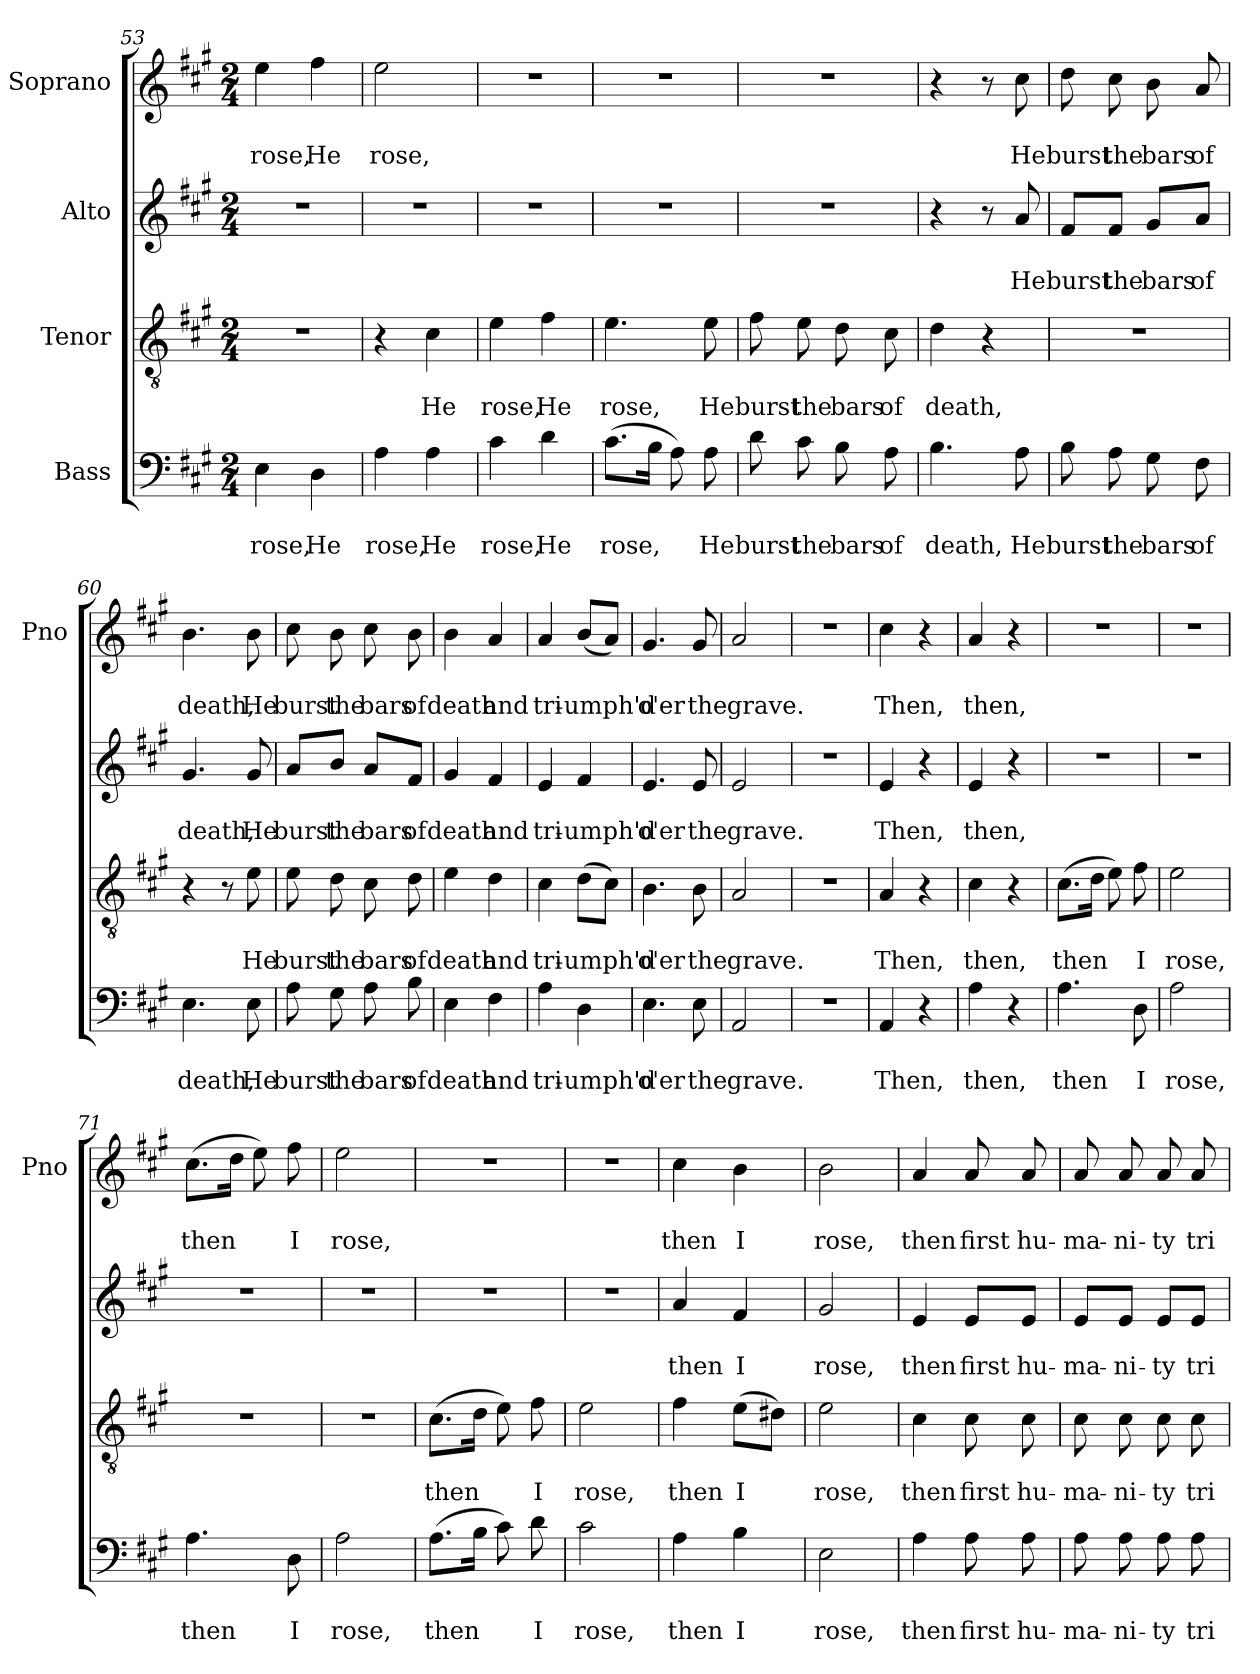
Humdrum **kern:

**kern	**text	**text	**kern	**text	**text	**kern	**text	**text	**kern	**text	**text
*part4	*part4	*part4	*part3	*part3	*part3	*part2	*part2	*part2	*part1	*part1	*part1
*staff4	*staff4	*staff4	*staff3	*staff3	*staff3	*staff2	*staff2	*staff2	*staff1	*staff1	*staff1
*I"Bass	*	*	*I"Tenor	*	*	*I"Alto	*	*	*I"Soprano	*	*
*	*	*	*	*	*	*	*	*	*I'Pno	*	*
*clefF4	*	*	*clefGv2	*	*	*clefG2	*	*	*clefG2	*	*
*k[f#c#g#]	*	*	*k[f#c#g#]	*	*	*k[f#c#g#]	*	*	*k[f#c#g#]	*	*
*A:	*	*	*A:	*	*	*A:	*	*	*A:	*	*
*M2/4	*	*	*M2/4	*	*	*M2/4	*	*	*M2/4	*	*
=53	=53	=53	=53	=53	=53	=53	=53	=53	=53	=53	=53
4E\	.	rose,	2r	.	.	2r	.	.	4ee\	.	rose,
4D\	.	He	.	.	.	.	.	.	4ff#\	.	He
=54	=54	=54	=54	=54	=54	=54	=54	=54	=54	=54	=54
4A\	.	rose,	4r	.	.	2r	.	.	2ee\	.	rose,
4A\	.	He	4c#\	.	He	.	.	.	.	.	.
=55	=55	=55	=55	=55	=55	=55	=55	=55	=55	=55	=55
4c#\	.	rose,	4e\	.	rose,	2r	.	.	2r	.	.
4d\	.	He	4f#\	.	He	.	.	.	.	.	.
!!LO:LB:g=z
=56	=56	=56	=56	=56	=56	=56	=56	=56	=56	=56	=56
(8.c#\L	.	rose,	4.e\	.	rose,	2r	.	.	2r	.	.
16B\Jk	.	.	.	.	.	.	.	.	.	.	.
8A\)	.	.	.	.	.	.	.	.	.	.	.
8A\	.	He	8e\	.	He	.	.	.	.	.	.
=57	=57	=57	=57	=57	=57	=57	=57	=57	=57	=57	=57
8d\	.	burst	8f#\	.	burst	2r	.	.	2r	.	.
8c#\	.	the	8e\	.	the	.	.	.	.	.	.
8B\	.	bars	8d\	.	bars	.	.	.	.	.	.
8A\	.	of	8c#\	.	of	.	.	.	.	.	.
=58	=58	=58	=58	=58	=58	=58	=58	=58	=58	=58	=58
4.B\	.	death,	4d\	.	death,	4r	.	.	4r	.	.
.	.	.	4r	.	.	8r	.	.	8r	.	.
8A\	.	He	.	.	.	8a/	.	He	8cc#\	.	He
=59	=59	=59	=59	=59	=59	=59	=59	=59	=59	=59	=59
8B\	.	burst	2r	.	.	8f#/L	.	burst	8dd\	.	burst
8A\	.	the	.	.	.	8f#/J	.	the	8cc#\	.	the
8G#\	.	bars	.	.	.	8g#/L	.	bars	8b\	.	bars
8F#\	.	of	.	.	.	8a/J	.	of	8a/	.	of
=60	=60	=60	=60	=60	=60	=60	=60	=60	=60	=60	=60
4.E\	.	death,	4r	.	.	4.g#/	.	death,	4.b\	.	death,
.	.	.	8r	.	.	.	.	.	.	.	.
8E\	.	He	8e\	.	He	8g#/	.	He	8b\	.	He
=61	=61	=61	=61	=61	=61	=61	=61	=61	=61	=61	=61
8A\	.	burst	8e\	.	burst	8a/L	.	burst	8cc#\	.	burst
8G#\	.	the	8d\	.	the	8b/J	.	the	8b\	.	the
8A\	.	bars	8c#\	.	bars	8a/L	.	bars	8cc#\	.	bars
8B\	.	of	8d\	.	of	8f#/J	.	of	8b\	.	of
!!LO:PB:g=z
=62	=62	=62	=62	=62	=62	=62	=62	=62	=62	=62	=62
4E\	.	death	4e\	.	death	4g#/	.	death	4b\	.	death
4F#\	.	and	4d\	.	and	4f#/	.	and	4a/	.	and
=63	=63	=63	=63	=63	=63	=63	=63	=63	=63	=63	=63
4A\	.	tri-	4c#\	.	tri-	4e/	.	tri-	4a/	.	tri-
4D\	.	-umph'd	(8d\L	.	-umph'd	4f#/	.	-umph'd	(8b/L	.	-umph'd
.	.	.	8c#\J)	.	.	.	.	.	8a/J)	.	.
=64	=64	=64	=64	=64	=64	=64	=64	=64	=64	=64	=64
4.E\	.	o'er	4.B\	.	o'er	4.e/	.	o'er	4.g#/	.	o'er
8E\	.	the	8B\	.	the	8e/	.	the	8g#/	.	the
=65	=65	=65	=65	=65	=65	=65	=65	=65	=65	=65	=65
2AA/	.	grave.	2A/	.	grave.	2e/	.	grave.	2a/	.	grave.
=66	=66	=66	=66	=66	=66	=66	=66	=66	=66	=66	=66
2r	.	.	2r	.	.	2r	.	.	2r	.	.
=67	=67	=67	=67	=67	=67	=67	=67	=67	=67	=67	=67
4AA/	.	Then,	4A/	.	Then,	4e/	.	Then,	4cc#\	.	Then,
4r	.	.	4r	.	.	4r	.	.	4r	.	.
=68	=68	=68	=68	=68	=68	=68	=68	=68	=68	=68	=68
4A\	.	then,	4c#\	.	then,	4e/	.	then,	4a/	.	then,
4r	.	.	4r	.	.	4r	.	.	4r	.	.
!!LO:LB:g=z
=69	=69	=69	=69	=69	=69	=69	=69	=69	=69	=69	=69
4.A\	.	then	(8.c#\L	.	then	2r	.	.	2r	.	.
.	.	.	16d\Jk	.	.	.	.	.	.	.	.
.	.	.	8e\)	.	.	.	.	.	.	.	.
8D\	.	I	8f#\	.	I	.	.	.	.	.	.
=70	=70	=70	=70	=70	=70	=70	=70	=70	=70	=70	=70
2A\	.	rose,	2e\	.	rose,	2r	.	.	2r	.	.
=71	=71	=71	=71	=71	=71	=71	=71	=71	=71	=71	=71
4.A\	.	then	2r	.	.	2r	.	.	(8.cc#\L	.	then
.	.	.	.	.	.	.	.	.	16dd\Jk	.	.
.	.	.	.	.	.	.	.	.	8ee\)	.	.
8D\	.	I	.	.	.	.	.	.	8ff#\	.	I
=72	=72	=72	=72	=72	=72	=72	=72	=72	=72	=72	=72
2A\	.	rose,	2r	.	.	2r	.	.	2ee\	.	rose,
=73	=73	=73	=73	=73	=73	=73	=73	=73	=73	=73	=73
(8.A\L	.	then	(8.c#\L	.	then	2r	.	.	2r	.	.
16B\Jk	.	.	16d\Jk	.	.	.	.	.	.	.	.
8c#\)	.	.	8e\)	.	.	.	.	.	.	.	.
8d\	.	I	8f#\	.	I	.	.	.	.	.	.
=74	=74	=74	=74	=74	=74	=74	=74	=74	=74	=74	=74
2c#\	.	rose,	2e\	.	rose,	2r	.	.	2r	.	.
=75	=75	=75	=75	=75	=75	=75	=75	=75	=75	=75	=75
4A\	.	then	4f#\	.	then	4a/	.	then	4cc#\	.	then
4B\	.	I	(8e\L	.	I	4f#/	.	I	4b\	.	I
.	.	.	8d#\J)	.	.	.	.	.	.	.	.
!!LO:LB:g=z
=76	=76	=76	=76	=76	=76	=76	=76	=76	=76	=76	=76
2E\	.	rose,	2e\	.	rose,	2g#/	.	rose,	2b\	.	rose,
=77	=77	=77	=77	=77	=77	=77	=77	=77	=77	=77	=77
4A\	.	then	4c#\	.	then	4e/	.	then	4a/	.	then
8A\	.	first	8c#\	.	first	8e/L	.	first	8a/	.	first
8A\	.	hu-	8c#\	.	hu-	8e/J	.	hu-	8a/	.	hu-
=78	=78	=78	=78	=78	=78	=78	=78	=78	=78	=78	=78
8A\	.	-ma-	8c#\	.	-ma-	8e/L	.	-ma-	8a/	.	-ma-
8A\	.	-ni-	8c#\	.	-ni-	8e/J	.	-ni-	8a/	.	-ni-
8A\	.	-ty	8c#\	.	-ty	8e/L	.	-ty	8a/	.	-ty
8A\	.	tri-	8c#\	.	tri-	8e/J	.	tri-	8a/	.	tri-
=	=	=	=	=	=	=	=	=	=	=	=
*-	*-	*-	*-	*-	*-	*-	*-	*-	*-	*-	*-
